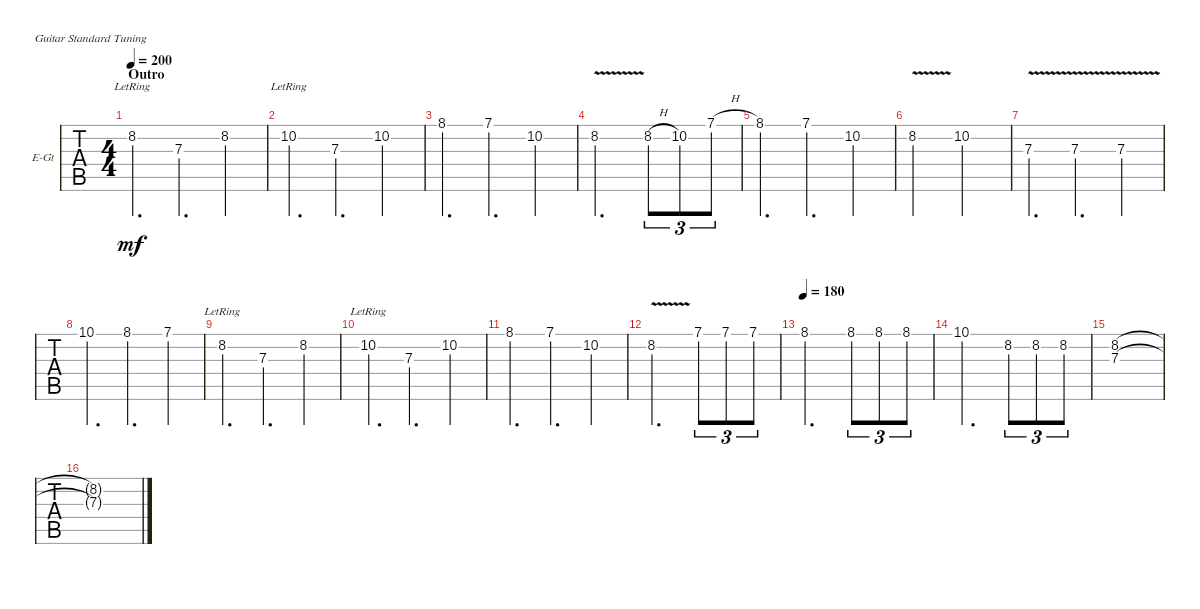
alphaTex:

\defaultSystemsLayout 4
\bracketExtendMode groupsimilarinstruments
\firstSystemTrackNameOrientation horizontal
\otherSystemsTrackNameOrientation horizontal
\track ("Matthew" "E-Gt") {instrument distortionguitar}
\staff {tabs}
\tuning (E4 B3 G3 D3 A2 E2)
\ts (4 4)
\section ("" "Outro")
\tempo 200
\clef g2
\ks c
8.2{lr}.4{d dy mf} 7.3.4{d} 8.2.4 |
10.2{lr}.4{d} 7.3.4{d} 10.2.4 |
8.1.4{d} 7.1.4{d} 10.2.4 |
8.2{v}.2{d} 8.2{h}.8{tu (3 2)} 10.2.8{tu (3 2)} 7.1{h}.8{tu (3 2)} |
8.1.4{d} 7.1.4{d} 10.2.4 |
8.2{v}.2 10.2.2 |
7.3{v}.4{d} 7.3{v}.4{d} 7.3{v}.4 |
10.1.4{d} 8.1.4{d} 7.1.4 |
8.2{lr}.4{d} 7.3.4{d} 8.2.4 |
10.2{lr}.4{d} 7.3.4{d} 10.2.4 |
8.1.4{d} 7.1.4{d} 10.2.4 |
8.2{v}.2{d} 7.1.8{tu (3 2)} 7.1.8{tu (3 2)} 7.1.8{tu (3 2)} |
\tempo 180
8.1.2{d} 8.1.8{tu (3 2)} 8.1.8{tu (3 2)} 8.1.8{tu (3 2)} |
10.1.2{d} 8.2.8{tu (3 2)} 8.2.8{tu (3 2)} 8.2.8{tu (3 2)} |
(8.2 7.3).1 |
(8.2{t} 7.3{t}).1
